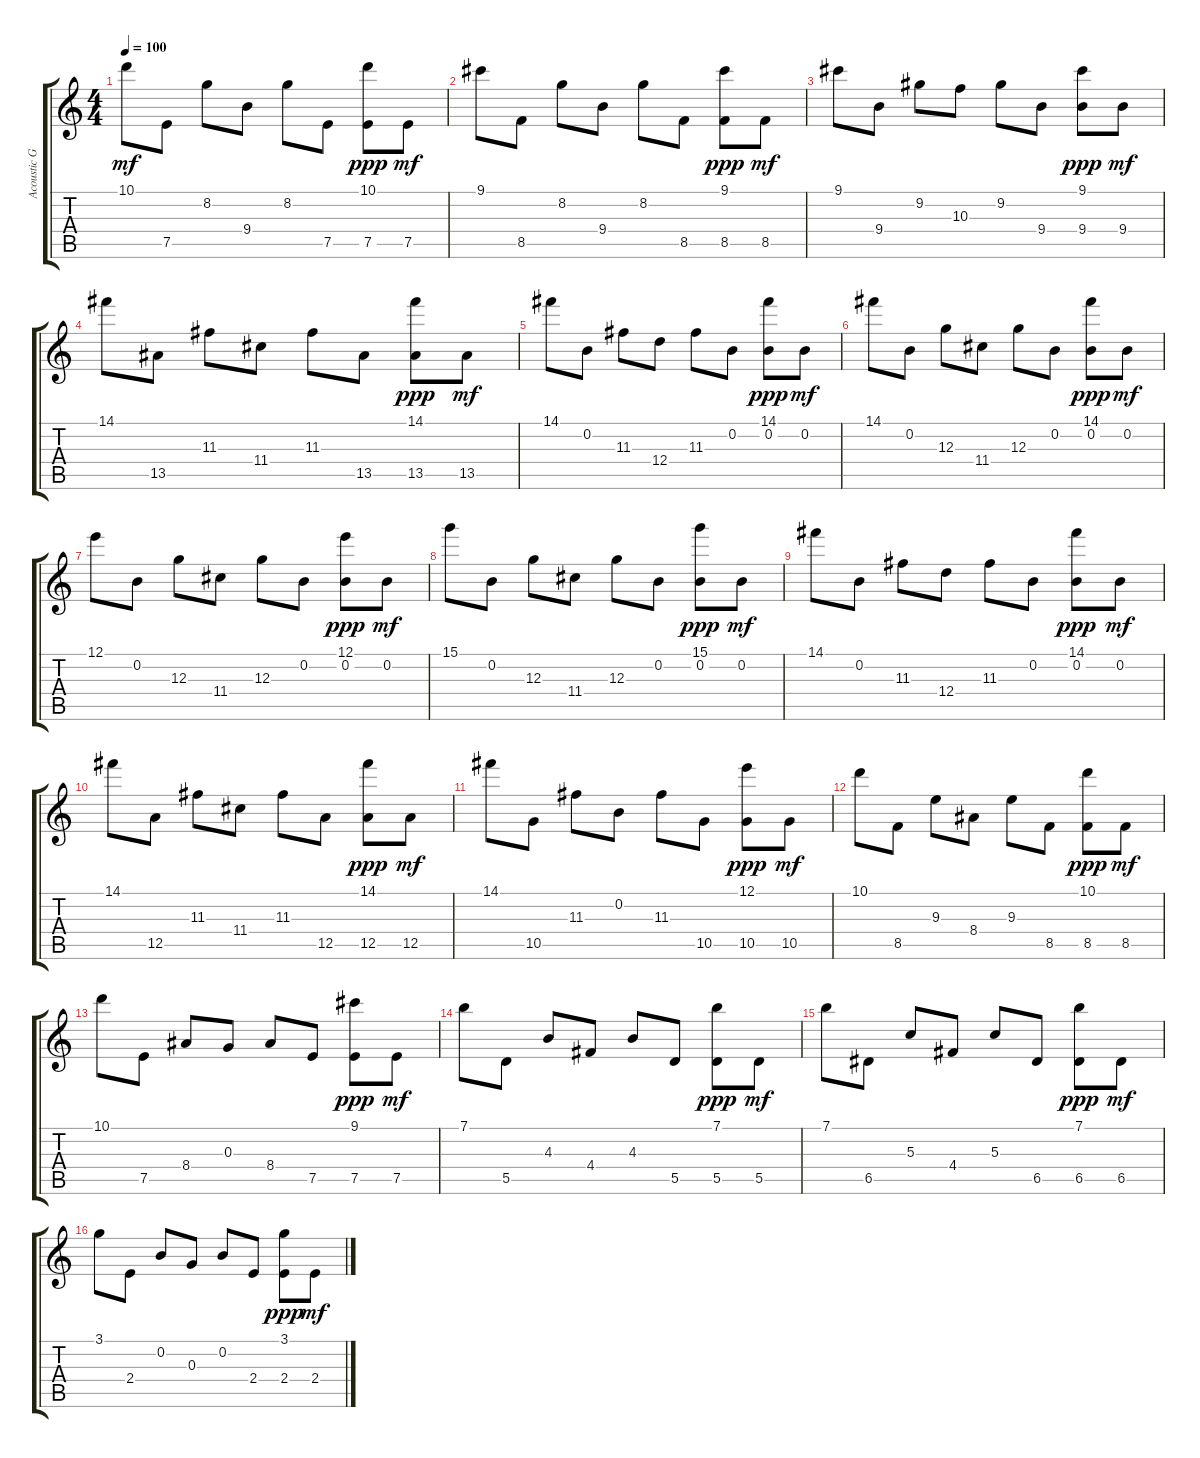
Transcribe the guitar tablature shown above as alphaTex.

\track ("Acoustic Guitar " "Acoustic G") {instrument acousticguitarnylon}
\staff {score tabs}
\tuning (E4 B3 G3 D3 A2 E2) {hide}
\ts (4 4)
\tempo 100
\clef g2
\ks c
10.1.8{dy mf} 7.5.8 8.2.8 9.4.8 8.2.8 7.5.8 (10.1 7.5).8{dy ppp} 7.5.8{dy mf} |
9.1.8 8.5.8 8.2.8 9.4.8 8.2.8 8.5.8 (9.1 8.5).8{dy ppp} 8.5.8{dy mf} |
9.1.8 9.4.8 9.2.8 10.3.8 9.2.8 9.4.8 (9.1 9.4).8{dy ppp} 9.4.8{dy mf} |
14.1.8 13.5.8 11.3.8 11.4.8 11.3.8 13.5.8 (14.1 13.5).8{dy ppp} 13.5.8{dy mf} |
14.1.8 0.2.8 11.3.8 12.4.8 11.3.8 0.2.8 (14.1 0.2).8{dy ppp} 0.2.8{dy mf} |
14.1.8 0.2.8 12.3.8 11.4.8 12.3.8 0.2.8 (14.1 0.2).8{dy ppp} 0.2.8{dy mf} |
12.1.8 0.2.8 12.3.8 11.4.8 12.3.8 0.2.8 (12.1 0.2).8{dy ppp} 0.2.8{dy mf} |
15.1.8 0.2.8 12.3.8 11.4.8 12.3.8 0.2.8 (15.1 0.2).8{dy ppp} 0.2.8{dy mf} |
14.1.8 0.2.8 11.3.8 12.4.8 11.3.8 0.2.8 (14.1 0.2).8{dy ppp} 0.2.8{dy mf} |
14.1.8 12.5.8 11.3.8 11.4.8 11.3.8 12.5.8 (14.1 12.5).8{dy ppp} 12.5.8{dy mf} |
14.1.8 10.5.8 11.3.8 0.2.8 11.3.8 10.5.8 (12.1 10.5).8{dy ppp} 10.5.8{dy mf} |
10.1.8 8.5.8 9.3.8 8.4.8 9.3.8 8.5.8 (10.1 8.5).8{dy ppp} 8.5.8{dy mf} |
10.1.8 7.5.8 8.4.8 0.3.8 8.4.8 7.5.8 (9.1 7.5).8{dy ppp} 7.5.8{dy mf} |
7.1.8 5.5.8 4.3.8 4.4.8 4.3.8 5.5.8 (7.1 5.5).8{dy ppp} 5.5.8{dy mf} |
7.1.8 6.5.8 5.3.8 4.4.8 5.3.8 6.5.8 (7.1 6.5).8{dy ppp} 6.5.8{dy mf} |
3.1.8 2.4.8 0.2.8 0.3.8 0.2.8 2.4.8 (3.1 2.4).8{dy ppp} 2.4.8{dy mf}
